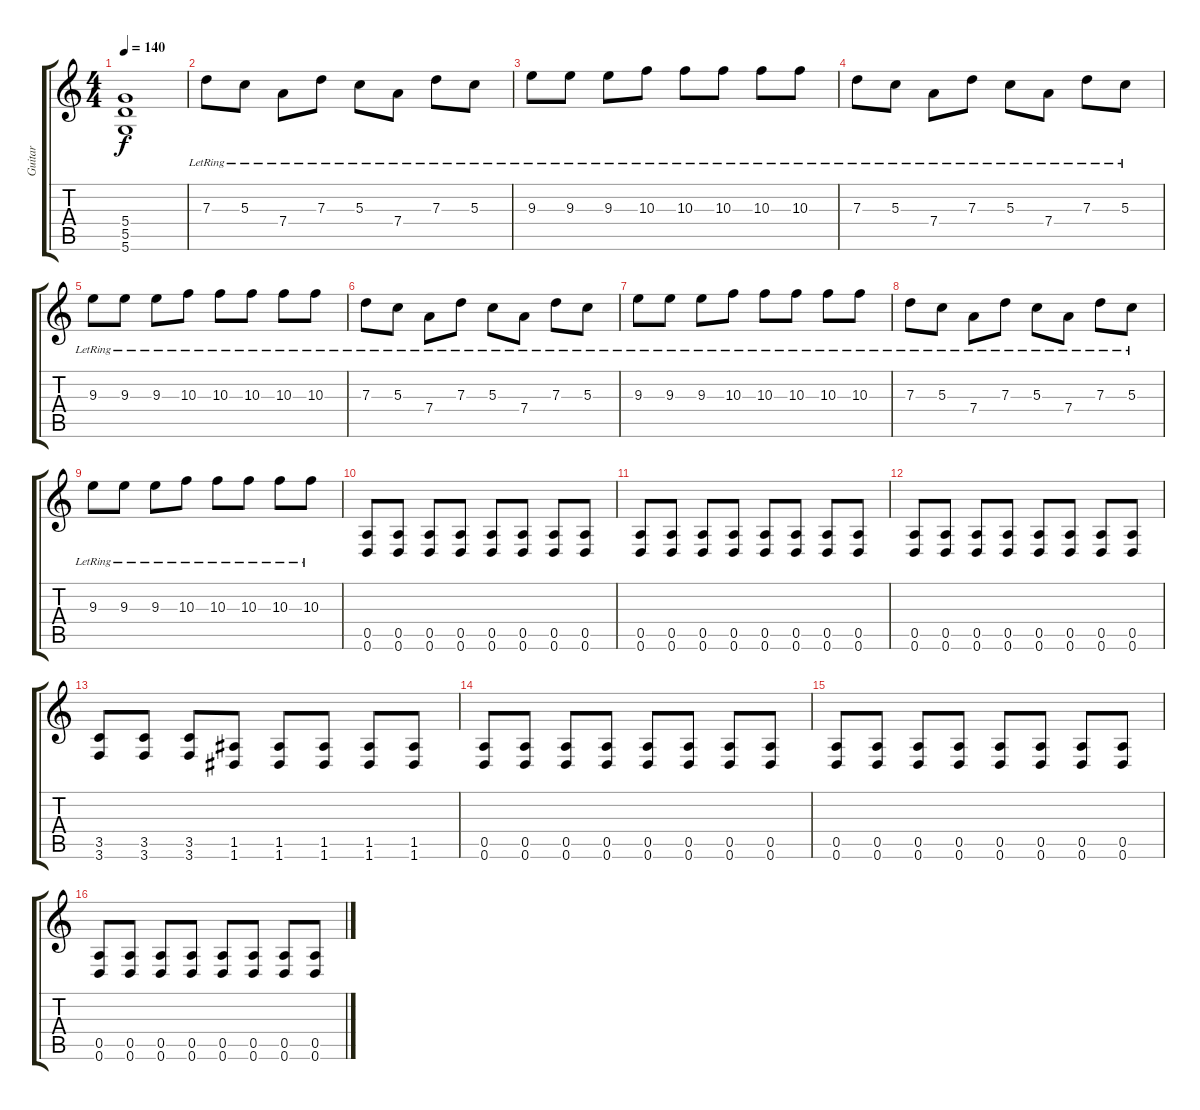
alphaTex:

\track ("Guitar" "Guitar") {instrument acousticguitarsteel}
\staff {score tabs}
\tuning (E4 B3 G3 D3 A2 D2) {hide}
\ts (4 4)
\tempo 140
\clef g2
\ks c
(5.4 5.5 5.6).1{dy f} |
7.3{lr}.8 5.3{lr}.8 7.4{lr}.8 7.3{lr}.8 5.3{lr}.8 7.4{lr}.8 7.3{lr}.8 5.3{lr}.8 |
9.3{lr}.8 9.3{lr}.8 9.3{lr}.8 10.3{lr}.8 10.3{lr}.8 10.3{lr}.8 10.3{lr}.8 10.3{lr}.8 |
7.3{lr}.8 5.3{lr}.8 7.4{lr}.8 7.3{lr}.8 5.3{lr}.8 7.4{lr}.8 7.3{lr}.8 5.3{lr}.8 |
9.3{lr}.8 9.3{lr}.8 9.3{lr}.8 10.3{lr}.8 10.3{lr}.8 10.3{lr}.8 10.3{lr}.8 10.3{lr}.8 |
7.3{lr}.8 5.3{lr}.8 7.4{lr}.8 7.3{lr}.8 5.3{lr}.8 7.4{lr}.8 7.3{lr}.8 5.3{lr}.8 |
9.3{lr}.8 9.3{lr}.8 9.3{lr}.8 10.3{lr}.8 10.3{lr}.8 10.3{lr}.8 10.3{lr}.8 10.3{lr}.8 |
7.3{lr}.8 5.3{lr}.8 7.4{lr}.8 7.3{lr}.8 5.3{lr}.8 7.4{lr}.8 7.3{lr}.8 5.3{lr}.8 |
9.3{lr}.8 9.3{lr}.8 9.3{lr}.8 10.3{lr}.8 10.3{lr}.8 10.3{lr}.8 10.3{lr}.8 10.3{lr}.8 |
(0.5 0.6).8 (0.5 0.6).8 (0.5 0.6).8 (0.5 0.6).8 (0.5 0.6).8 (0.5 0.6).8 (0.5 0.6).8 (0.5 0.6).8 |
(0.5 0.6).8 (0.5 0.6).8 (0.5 0.6).8 (0.5 0.6).8 (0.5 0.6).8 (0.5 0.6).8 (0.5 0.6).8 (0.5 0.6).8 |
(0.5 0.6).8 (0.5 0.6).8 (0.5 0.6).8 (0.5 0.6).8 (0.5 0.6).8 (0.5 0.6).8 (0.5 0.6).8 (0.5 0.6).8 |
(3.5 3.6).8 (3.5 3.6).8 (3.5 3.6).8 (1.5 1.6).8 (1.5 1.6).8 (1.5 1.6).8 (1.5 1.6).8 (1.5 1.6).8 |
(0.5 0.6).8 (0.5 0.6).8 (0.5 0.6).8 (0.5 0.6).8 (0.5 0.6).8 (0.5 0.6).8 (0.5 0.6).8 (0.5 0.6).8 |
(0.5 0.6).8 (0.5 0.6).8 (0.5 0.6).8 (0.5 0.6).8 (0.5 0.6).8 (0.5 0.6).8 (0.5 0.6).8 (0.5 0.6).8 |
(0.5 0.6).8 (0.5 0.6).8 (0.5 0.6).8 (0.5 0.6).8 (0.5 0.6).8 (0.5 0.6).8 (0.5 0.6).8 (0.5 0.6).8
